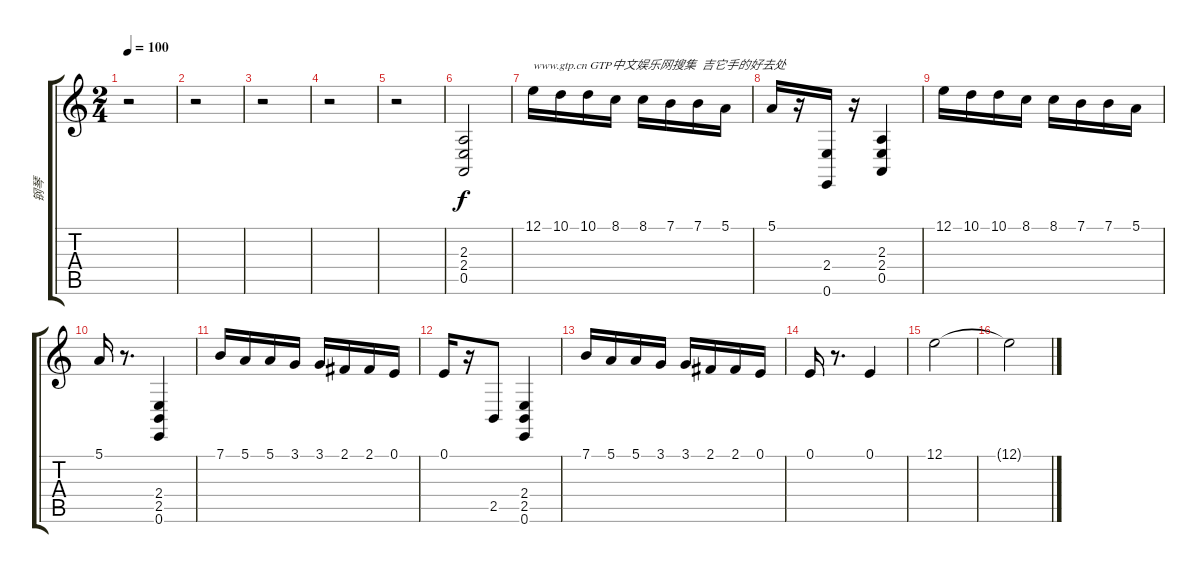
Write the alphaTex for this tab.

\track ("钢琴" "钢琴") {instrument acousticgrandpiano}
\staff {score tabs}
\tuning (E4 B3 G3 D3 A2 E2) {hide}
\ts (2 4)
\tempo 100
\clef g2
\ks c
r.2{dy f} |
r.2 |
r.2 |
r.2 |
r.2 |
(2.3 2.4 0.5).2 |
12.1.16{txt "www.gtp.cn GTP中文娱乐网搜集  吉它手的好去处"} 10.1.16 10.1.16 8.1.16 8.1.16 7.1.16 7.1.16 5.1.16 |
5.1.16 r.16 (2.4 0.6).16 r.16 (2.3 2.4 0.5).4 |
12.1.16 10.1.16 10.1.16 8.1.16 8.1.16 7.1.16 7.1.16 5.1.16 |
5.1.16 r.8{d} (2.4 2.5 0.6).4 |
7.1.16 5.1.16 5.1.16 3.1.16 3.1.16 2.1.16 2.1.16 0.1.16 |
0.1.16 r.16 2.5.8 (2.4 2.5 0.6).4 |
7.1.16 5.1.16 5.1.16 3.1.16 3.1.16 2.1.16 2.1.16 0.1.16 |
0.1.16 r.8{d} 0.1.4 |
12.1.2 |
12.1{t}.2
